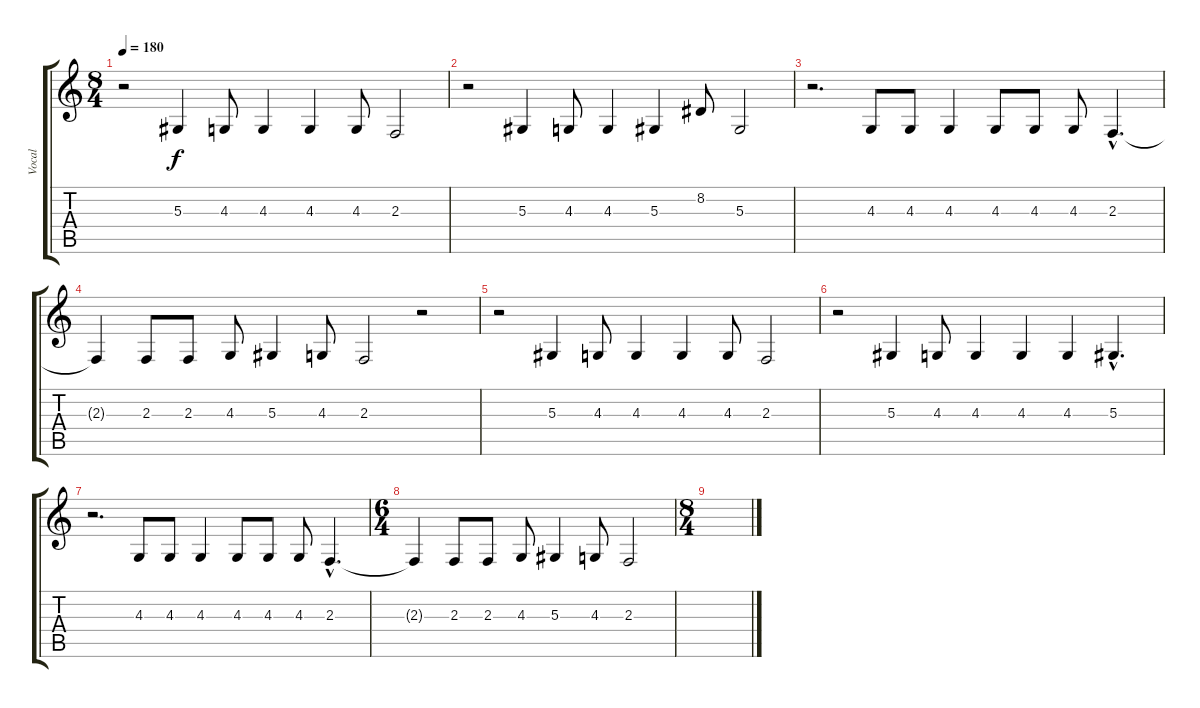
\track ("Vocal" "Vocal") {instrument cello}
\staff {score tabs}
\tuning (C4 G3 Eb3 Bb2 F2 C2) {hide}
\ts (8 4)
\tempo 180
\clef g2
\ks c
r.2{dy mp} 5.3.4{dy f} 4.3.8 4.3.4 4.3.4 4.3.8 2.3.2 |
r.2 5.3.4 4.3.8 4.3.4 5.3.4 8.2.8 5.3.2 |
r.2{d} 4.3.8 4.3.8 4.3.4 4.3.8 4.3.8 4.3.8 2.3{hac}.4{d} |
2.3{t}.4 2.3.8 2.3.8 4.3.8 5.3.4 4.3.8 2.3.2 r.2 |
r.2 5.3.4 4.3.8 4.3.4 4.3.4 4.3.8 2.3.2 |
r.2 5.3.4 4.3.8 4.3.4 4.3.4 4.3.4 5.3{hac}.4{d} |
r.2{d} 4.3.8 4.3.8 4.3.4 4.3.8 4.3.8 4.3.8 2.3{hac}.4{d} |
\ts (6 4)
2.3{t}.4 2.3.8 2.3.8 4.3.8 5.3.4 4.3.8 2.3.2 |
\ts (8 4)
